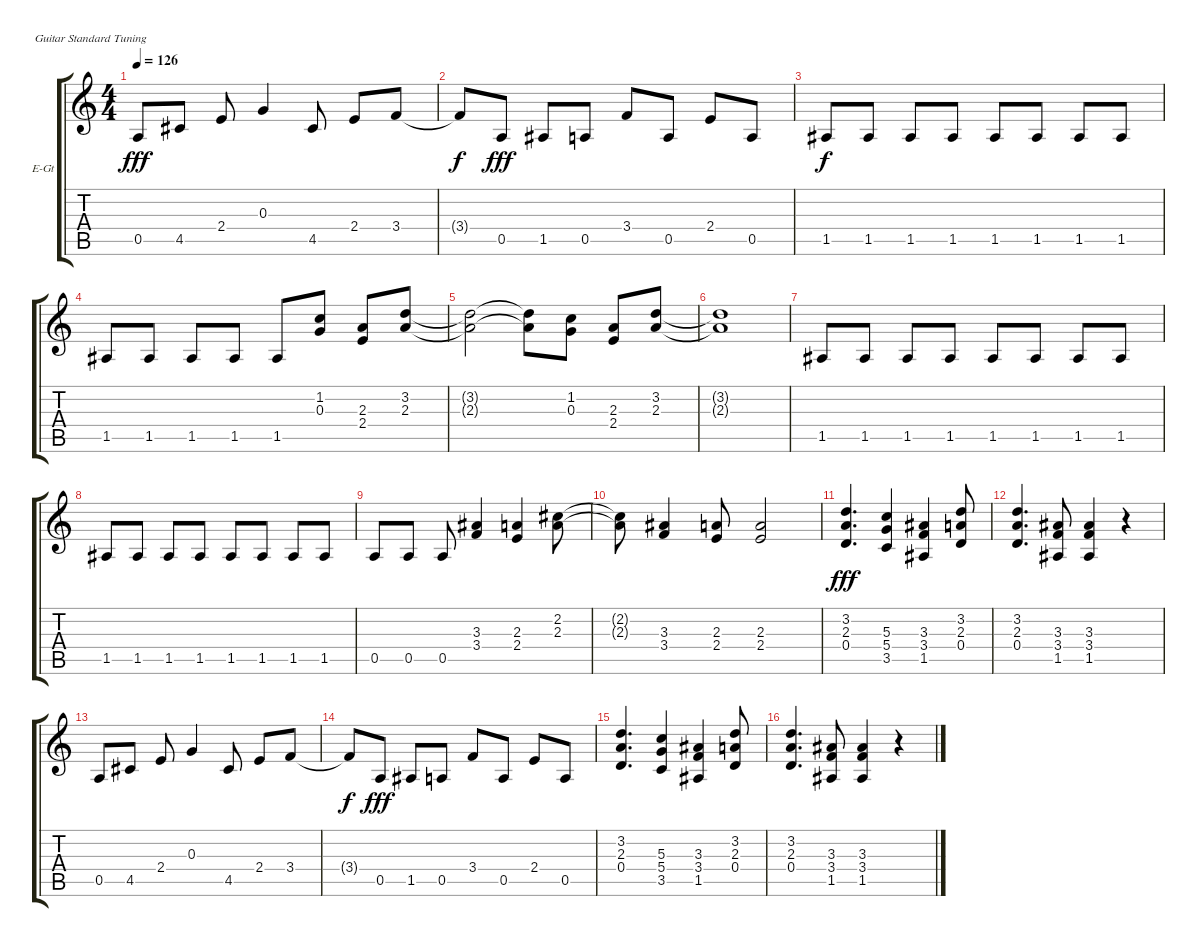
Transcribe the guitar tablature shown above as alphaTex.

\bracketExtendMode groupsimilarinstruments
\firstSystemTrackNameOrientation horizontal
\otherSystemsTrackNameOrientation horizontal
\track ("Сергей Маврин" "E-Gt") {instrument distortionguitar}
\staff {score tabs}
\tuning (E4 B3 G3 D3 A2 E2)
\ts (4 4)
\tempo 126
\clef g2
\ks c
0.5.8{dy fff} 4.5.8 2.4.8 0.3.4 4.5.8 2.4.8 3.4.8 |
3.4{t}.8{dy f} 0.5.8{dy fff} 1.5.8 0.5.8 3.4.8 0.5.8 2.4.8 0.5.8 |
1.5.8{dy f} 1.5.8 1.5.8 1.5.8 1.5.8 1.5.8 1.5.8 1.5.8 |
1.5.8 1.5.8 1.5.8 1.5.8 1.5.8 (1.2 0.3).8 (2.3 2.4).8 (3.2 2.3).8 |
(3.2{t} 2.3{t}).2 (3.2{t} 2.3{t}).8 (1.2 0.3).8 (2.3 2.4).8 (3.2 2.3).8 |
(3.2{t} 2.3{t}).1 |
1.5.8 1.5.8 1.5.8 1.5.8 1.5.8 1.5.8 1.5.8 1.5.8 |
1.5.8 1.5.8 1.5.8 1.5.8 1.5.8 1.5.8 1.5.8 1.5.8 |
0.5.8 0.5.8 0.5.8 (3.3 3.4).4 (2.3 2.4).4 (2.2 2.3).8 |
(2.2{t} 2.3{t}).8 (3.3 3.4).4 (2.3 2.4).8 (2.3 2.4).2 |
(3.2 2.3 0.4).4{d dy fff} (5.3 5.4 3.5).4 (3.3 3.4 1.5).4 (3.2 2.3 0.4).8 |
(3.2 2.3 0.4).4{d} (3.3 3.4 1.5).8 (3.3 3.4 1.5).4 r.4 |
0.5.8 4.5.8 2.4.8 0.3.4 4.5.8 2.4.8 3.4.8 |
3.4{t}.8{dy f} 0.5.8{dy fff} 1.5.8 0.5.8 3.4.8 0.5.8 2.4.8 0.5.8 |
(3.2 2.3 0.4).4{d} (5.3 5.4 3.5).4 (3.3 3.4 1.5).4 (3.2 2.3 0.4).8 |
(3.2 2.3 0.4).4{d} (3.3 3.4 1.5).8 (3.3 3.4 1.5).4 r.4
